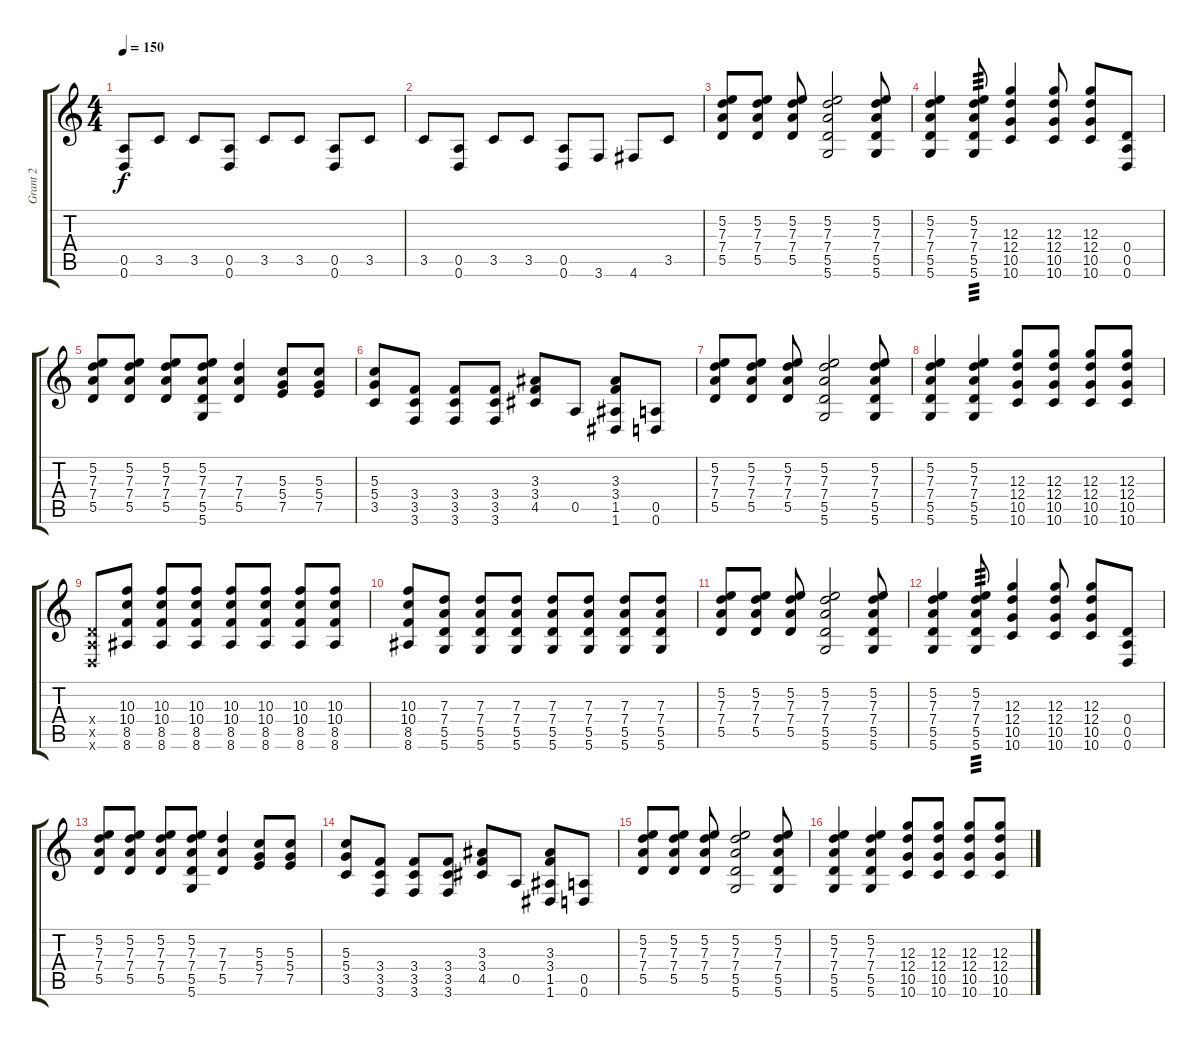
\track ("Grant 2" "Grant 2") {instrument overdrivenguitar}
\staff {score tabs}
\tuning (E4 B3 G3 D3 A2 D2) {hide}
\ts (4 4)
\tempo 150
\clef g2
\ks c
(0.5 0.6).8{dy f} 3.5.8 3.5.8 (0.5 0.6).8 3.5.8 3.5.8 (0.5 0.6).8 3.5.8 |
3.5.8 (0.5 0.6).8 3.5.8 3.5.8 (0.5 0.6).8 3.6.8 4.6.8 3.5.8 |
(5.2 7.3 7.4 5.5).8 (5.2 7.3 7.4 5.5).8 (5.2 7.3 7.4 5.5).8 (5.2 7.3 7.4 5.5 5.6).2 (5.2 7.3 7.4 5.5 5.6).8 |
(5.2 7.3 7.4 5.5 5.6).4 (5.2 7.3 7.4 5.5 5.6).8{tp 3} (12.3 12.4 10.5 10.6).4 (12.3 12.4 10.5 10.6).8 (12.3 12.4 10.5 10.6).8 (0.4 0.5 0.6).8 |
(5.2 7.3 7.4 5.5).8 (5.2 7.3 7.4 5.5).8 (5.2 7.3 7.4 5.5).8 (5.2 7.3 7.4 5.5 5.6).8 (7.3 7.4 5.5).4 (5.3 5.4 7.5).8 (5.3 5.4 7.5).8 |
(5.3 5.4 3.5).8 (3.4 3.5 3.6).8 (3.4 3.5 3.6).8 (3.4 3.5 3.6).8 (3.3 3.4 4.5).8 0.5.8 (3.3 3.4 1.5 1.6).8 (0.5 0.6).8 |
(5.2 7.3 7.4 5.5).8 (5.2 7.3 7.4 5.5).8 (5.2 7.3 7.4 5.5).8 (5.2 7.3 7.4 5.5 5.6).2 (5.2 7.3 7.4 5.5 5.6).8 |
(5.2 7.3 7.4 5.5 5.6).4 (5.2 7.3 7.4 5.5 5.6).4 (12.3 12.4 10.5 10.6).8 (12.3 12.4 10.5 10.6).8 (12.3 12.4 10.5 10.6).8 (12.3 12.4 10.5 10.6).8 |
(0.4{x} 0.5{x} 0.6{x}).8 (10.3 10.4 8.5 8.6).8 (10.3 10.4 8.5 8.6).8 (10.3 10.4 8.5 8.6).8 (10.3 10.4 8.5 8.6).8 (10.3 10.4 8.5 8.6).8 (10.3 10.4 8.5 8.6).8 (10.3 10.4 8.5 8.6).8 |
(10.3 10.4 8.5 8.6).8 (7.3 7.4 5.5 5.6).8 (7.3 7.4 5.5 5.6).8 (7.3 7.4 5.5 5.6).8 (7.3 7.4 5.5 5.6).8 (7.3 7.4 5.5 5.6).8 (7.3 7.4 5.5 5.6).8 (7.3 7.4 5.5 5.6).8 |
(5.2 7.3 7.4 5.5).8 (5.2 7.3 7.4 5.5).8 (5.2 7.3 7.4 5.5).8 (5.2 7.3 7.4 5.5 5.6).2 (5.2 7.3 7.4 5.5 5.6).8 |
(5.2 7.3 7.4 5.5 5.6).4 (5.2 7.3 7.4 5.5 5.6).8{tp 3} (12.3 12.4 10.5 10.6).4 (12.3 12.4 10.5 10.6).8 (12.3 12.4 10.5 10.6).8 (0.4 0.5 0.6).8 |
(5.2 7.3 7.4 5.5).8 (5.2 7.3 7.4 5.5).8 (5.2 7.3 7.4 5.5).8 (5.2 7.3 7.4 5.5 5.6).8 (7.3 7.4 5.5).4 (5.3 5.4 7.5).8 (5.3 5.4 7.5).8 |
(5.3 5.4 3.5).8 (3.4 3.5 3.6).8 (3.4 3.5 3.6).8 (3.4 3.5 3.6).8 (3.3 3.4 4.5).8 0.5.8 (3.3 3.4 1.5 1.6).8 (0.5 0.6).8 |
(5.2 7.3 7.4 5.5).8 (5.2 7.3 7.4 5.5).8 (5.2 7.3 7.4 5.5).8 (5.2 7.3 7.4 5.5 5.6).2 (5.2 7.3 7.4 5.5 5.6).8 |
(5.2 7.3 7.4 5.5 5.6).4 (5.2 7.3 7.4 5.5 5.6).4 (12.3 12.4 10.5 10.6).8 (12.3 12.4 10.5 10.6).8 (12.3 12.4 10.5 10.6).8 (12.3 12.4 10.5 10.6).8
